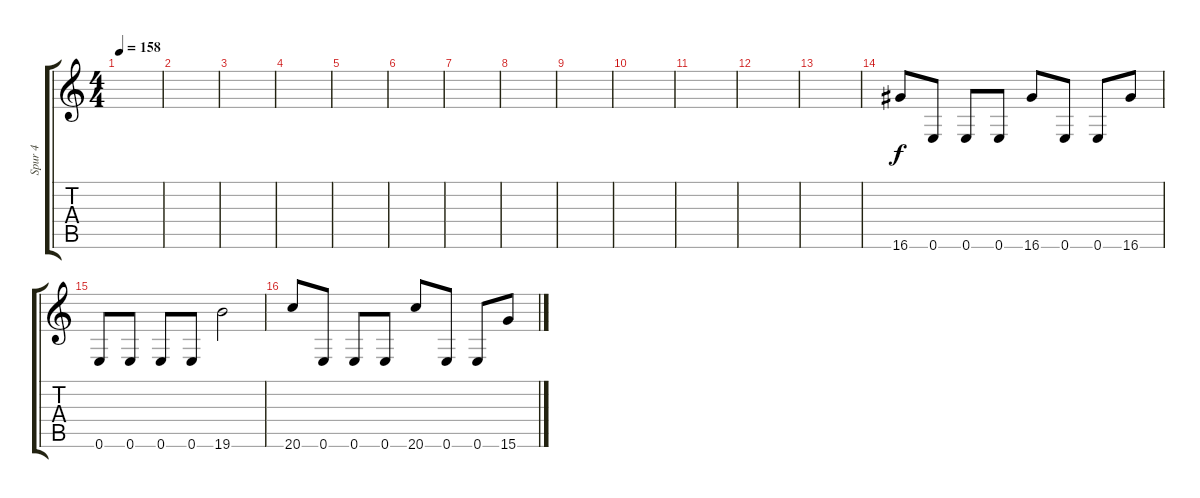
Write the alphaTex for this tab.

\track ("Spur 4" "Spur 4") {instrument distortionguitar}
\staff {score tabs}
\tuning (E4 B3 G3 D3 A2 E2) {hide}
\ts (4 4)
\tempo 158
\clef g2
\ks c
|
|
|
|
|
|
|
|
|
|
|
|
|
16.6.8{volume 12 balance 8 instrument distortionguitar} 0.6.8 0.6.8 0.6.8 16.6.8 0.6.8 0.6.8 16.6.8 |
0.6.8 0.6.8 0.6.8 0.6.8 19.6.2 |
20.6.8 0.6.8 0.6.8 0.6.8 20.6.8 0.6.8 0.6.8 15.6.8
